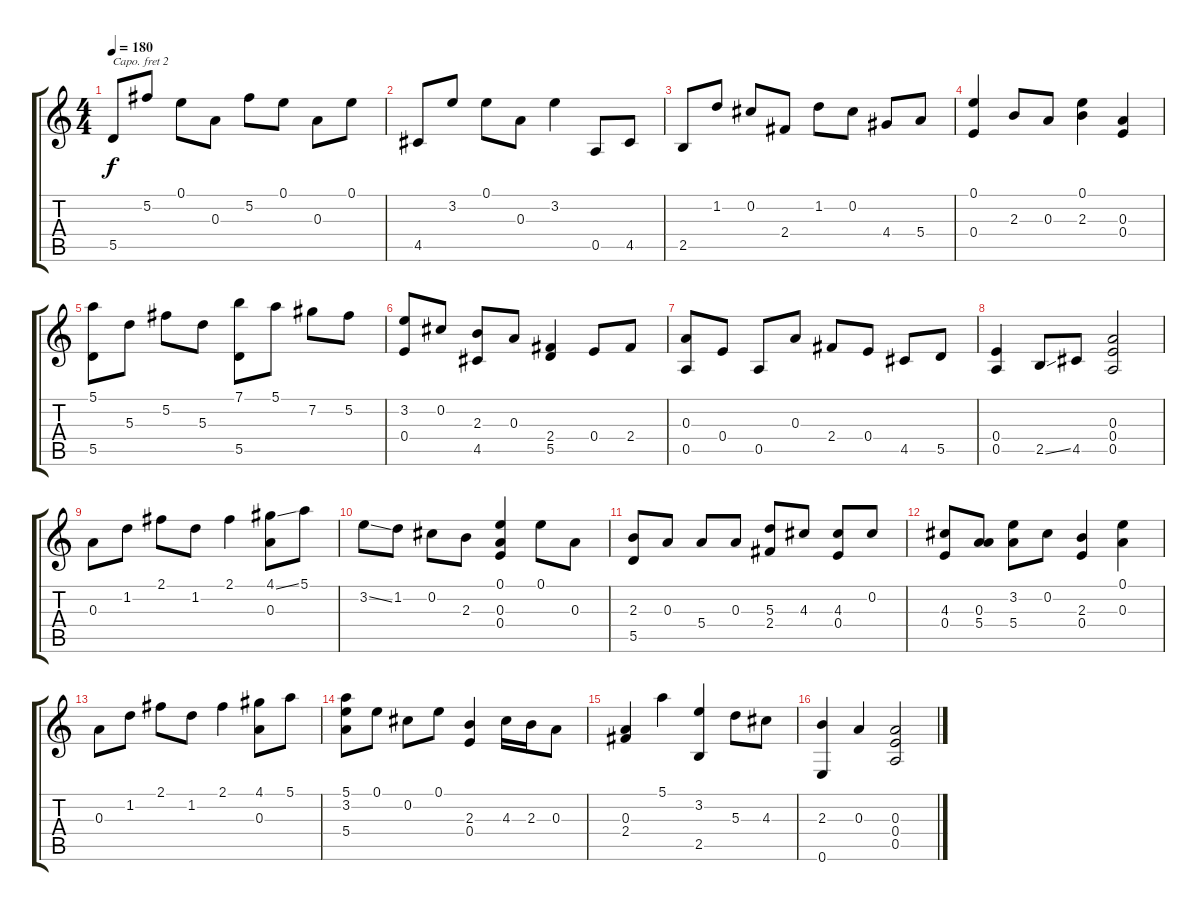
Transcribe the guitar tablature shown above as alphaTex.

\track "" {instrument acousticguitarsteel}
\staff {score tabs}
\capo 2
\tuning (D4 B3 G3 D3 G2 D2) {hide}
\ts (4 4)
\tempo 180
\clef g2
\ks c
5.5.8{dy f} 5.2.8 0.1.8 0.3.8 5.2.8 0.1.8 0.3.8 0.1.8 |
4.5.8 3.2.8 0.1.8 0.3.8 3.2.4 0.5.8 4.5.8 |
2.5.8 1.2.8 0.2.8 2.4.8 1.2.8 0.2.8 4.4.8 5.4.8 |
(0.1 0.4).4 2.3.8 0.3.8 (0.1 2.3).4 (0.3 0.4).4 |
(5.1 5.5).8 5.3.8 5.2.8 5.3.8 (7.1 5.5).8 5.1.8 7.2.8 5.2.8 |
(3.2 0.4).8 0.2.8 (2.3 4.5).8 0.3.8 (2.4 5.5).4 0.4.8 2.4.8 |
(0.3 0.5).8 0.4.8 0.5.8 0.3.8 2.4.8 0.4.8 4.5.8 5.5.8 |
(0.4 0.5).4 2.5{ss}.8 4.5.8 (0.3 0.4 0.5).2 |
0.3.8 1.2.8 2.1.8 1.2.8 2.1.4 (4.1{ss} 0.3).8 5.1.8 |
3.2{ss}.8 1.2.8 0.2.8 2.3.8 (0.1 0.3 0.4).4 0.1.8 0.3.8 |
(2.3 5.5).8 0.3.8 5.4.8 0.3.8 (5.3 2.4).8 4.3.8 (4.3 0.4).8 0.2.8 |
(4.3 0.4).8 (0.3 5.4).8 (3.2 5.4).8 0.2.8 (2.3 0.4).4 (0.1 0.3).4 |
0.3.8 1.2.8 2.1.8 1.2.8 2.1.4 (4.1 0.3).8 5.1.8 |
(5.1 3.2 5.4).8 0.1.8 0.2.8 0.1.8 (2.3 0.4).4 4.3.16 2.3.16 0.3.8 |
(0.3 2.4).4 5.1.4 (3.2 2.5).4 5.3.8 4.3.8 |
(2.3 0.6).4 0.3.4 (0.3 0.4 0.5).2
